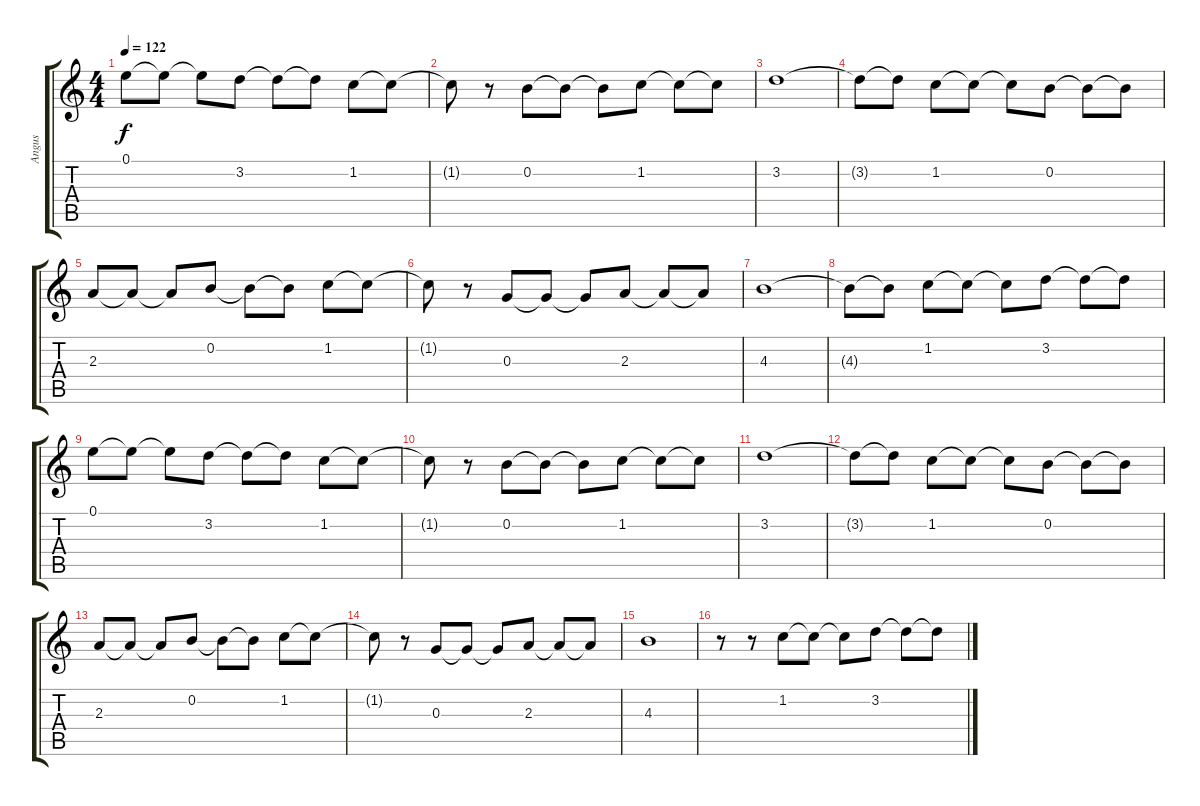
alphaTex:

\track ("Angus" "Angus") {instrument distortionguitar}
\staff {score tabs}
\tuning (E4 B3 G3 D3 A2 E2) {hide}
\ts (4 4)
\tempo 122
\clef g2
\ks c
0.1.8{dy f} 0.1{t}.8 0.1{t}.8 3.2.8 3.2{t}.8 3.2{t}.8 1.2.8 1.2{t}.8 |
1.2{t}.8 r.8 0.2.8 0.2{t}.8 0.2{t}.8 1.2.8 1.2{t}.8 1.2{t}.8 |
3.2.1 |
3.2{t}.8 3.2{t}.8 1.2.8 1.2{t}.8 1.2{t}.8 0.2.8 0.2{t}.8 0.2{t}.8 |
2.3.8 2.3{t}.8 2.3{t}.8 0.2.8 0.2{t}.8 0.2{t}.8 1.2.8 1.2{t}.8 |
1.2{t}.8 r.8 0.3.8 0.3{t}.8 0.3{t}.8 2.3.8 2.3{t}.8 2.3{t}.8 |
4.3.1 |
4.3{t}.8 4.3{t}.8 1.2.8 1.2{t}.8 1.2{t}.8 3.2.8 3.2{t}.8 3.2{t}.8 |
0.1.8 0.1{t}.8 0.1{t}.8 3.2.8 3.2{t}.8 3.2{t}.8 1.2.8 1.2{t}.8 |
1.2{t}.8 r.8 0.2.8 0.2{t}.8 0.2{t}.8 1.2.8 1.2{t}.8 1.2{t}.8 |
3.2.1 |
3.2{t}.8 3.2{t}.8 1.2.8 1.2{t}.8 1.2{t}.8 0.2.8 0.2{t}.8 0.2{t}.8 |
2.3.8 2.3{t}.8 2.3{t}.8 0.2.8 0.2{t}.8 0.2{t}.8 1.2.8 1.2{t}.8 |
1.2{t}.8 r.8 0.3.8 0.3{t}.8 0.3{t}.8 2.3.8 2.3{t}.8 2.3{t}.8 |
4.3.1 |
r.8 r.8 1.2.8 1.2{t}.8 1.2{t}.8 3.2.8 3.2{t}.8 3.2{t}.8
